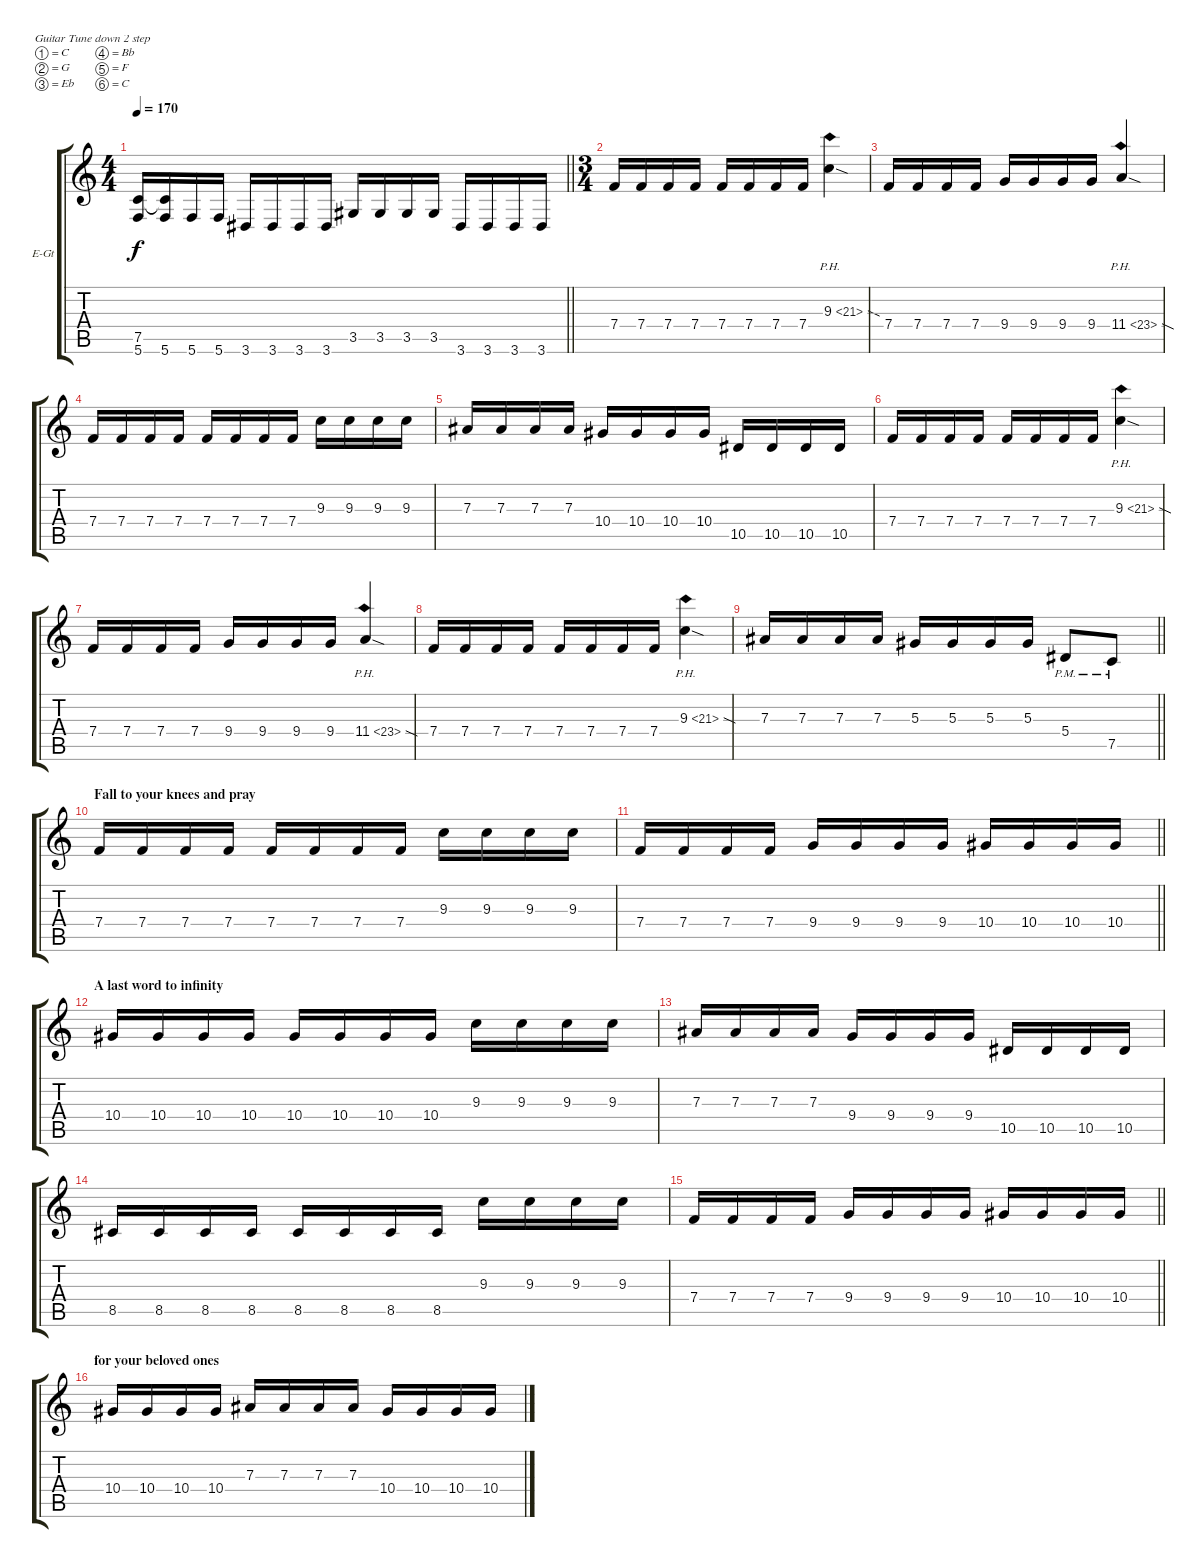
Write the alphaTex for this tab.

\bracketExtendMode groupsimilarinstruments
\firstSystemTrackNameOrientation horizontal
\otherSystemsTrackNameOrientation horizontal
\track ("Guitar1 Dist (Arkadius)" "E-Gt") {solo instrument distortionguitar}
\staff {score tabs}
\tuning (C4 G3 Eb3 Bb2 F2 C2)
\ts (4 4)
\tempo 170
\clef g2
\barLineRight lightlight
\ks c
(7.5 5.6).16{dy f} (7.5{t} 5.6).16 5.6.16 5.6.16 3.6.16 3.6.16 3.6.16 3.6.16 3.5.16 3.5.16 3.5.16 3.5.16 3.6.16 3.6.16 3.6.16 3.6.16 |
\ts (3 4)
\beaming (8 2 2 2)
7.4.16 7.4.16 7.4.16 7.4.16 7.4.16 7.4.16 7.4.16 7.4.16 9.3{ph 12 sod}.4 |
7.4.16 7.4.16 7.4.16 7.4.16 9.4.16 9.4.16 9.4.16 9.4.16 11.4{ph 12 sod}.4 |
7.4.16 7.4.16 7.4.16 7.4.16 7.4.16 7.4.16 7.4.16 7.4.16 9.3.16 9.3.16 9.3.16 9.3.16 |
7.3.16 7.3.16 7.3.16 7.3.16 10.4.16 10.4.16 10.4.16 10.4.16 10.5.16 10.5.16 10.5.16 10.5.16 |
7.4.16 7.4.16 7.4.16 7.4.16 7.4.16 7.4.16 7.4.16 7.4.16 9.3{ph 12 sod}.4 |
7.4.16 7.4.16 7.4.16 7.4.16 9.4.16 9.4.16 9.4.16 9.4.16 11.4{ph 12 sod}.4 |
7.4.16 7.4.16 7.4.16 7.4.16 7.4.16 7.4.16 7.4.16 7.4.16 9.3{ph 12 sod}.4 |
\barLineRight lightlight
7.3.16 7.3.16 7.3.16 7.3.16 5.3.16 5.3.16 5.3.16 5.3.16 5.4{pm}.8 7.5{pm}.8 |
\section ("" "Fall to your knees and pray")
7.4.16 7.4.16 7.4.16 7.4.16 7.4.16 7.4.16 7.4.16 7.4.16 9.3.16 9.3.16 9.3.16 9.3.16 |
\barLineRight lightlight
7.4.16 7.4.16 7.4.16 7.4.16 9.4.16 9.4.16 9.4.16 9.4.16 10.4.16 10.4.16 10.4.16 10.4.16 |
\section ("" "A last word to infinity")
10.4.16 10.4.16 10.4.16 10.4.16 10.4.16 10.4.16 10.4.16 10.4.16 9.3.16 9.3.16 9.3.16 9.3.16 |
7.3.16 7.3.16 7.3.16 7.3.16 9.4.16 9.4.16 9.4.16 9.4.16 10.5.16 10.5.16 10.5.16 10.5.16 |
8.5.16 8.5.16 8.5.16 8.5.16 8.5.16 8.5.16 8.5.16 8.5.16 9.3.16 9.3.16 9.3.16 9.3.16 |
\barLineRight lightlight
7.4.16 7.4.16 7.4.16 7.4.16 9.4.16 9.4.16 9.4.16 9.4.16 10.4.16 10.4.16 10.4.16 10.4.16 |
\section ("" "for your beloved ones")
10.4.16 10.4.16 10.4.16 10.4.16 7.3.16 7.3.16 7.3.16 7.3.16 10.4.16 10.4.16 10.4.16 10.4.16
